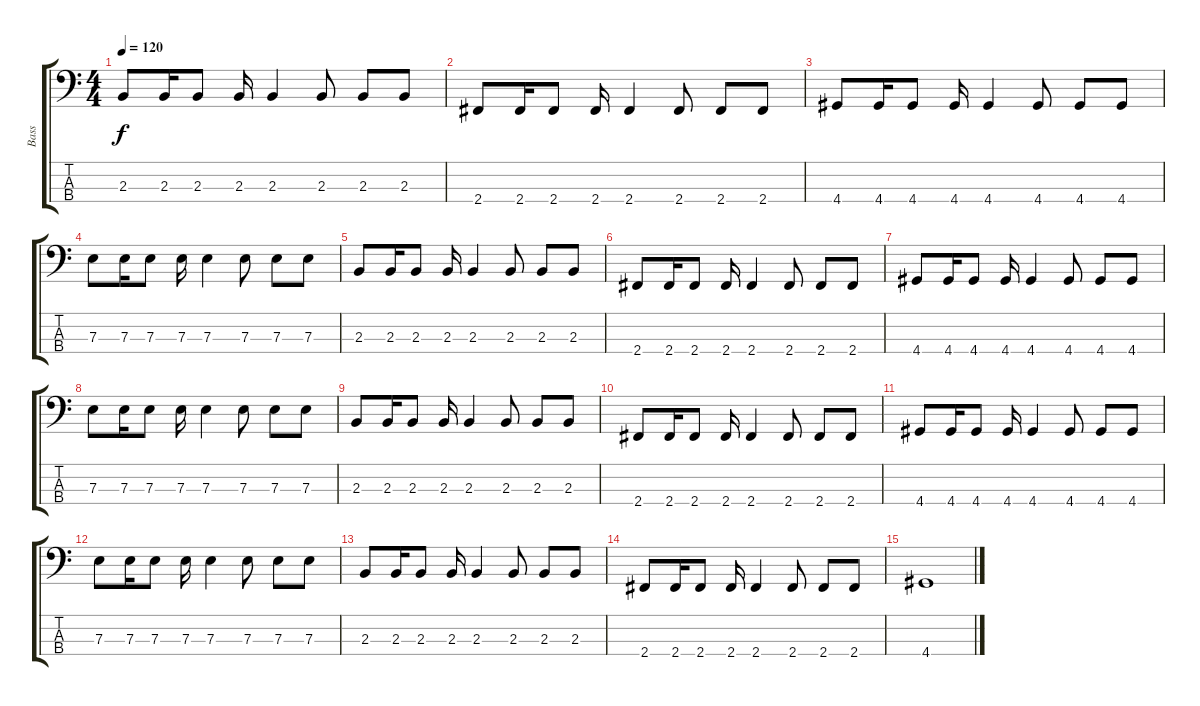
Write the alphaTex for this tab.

\track ("Bass" "Bass") {instrument electricbassfinger}
\staff {score tabs}
\tuning (G2 D2 A1 E1) {hide}
\ts (4 4)
\tempo 120
\clef f4
\ks c
2.3.8{dy f} 2.3.16 2.3.8 2.3.16 2.3.4 2.3.8 2.3.8 2.3.8 |
2.4.8 2.4.16 2.4.8 2.4.16 2.4.4 2.4.8 2.4.8 2.4.8 |
4.4.8 4.4.16 4.4.8 4.4.16 4.4.4 4.4.8 4.4.8 4.4.8 |
7.3.8 7.3.16 7.3.8 7.3.16 7.3.4 7.3.8 7.3.8 7.3.8 |
2.3.8 2.3.16 2.3.8 2.3.16 2.3.4 2.3.8 2.3.8 2.3.8 |
2.4.8 2.4.16 2.4.8 2.4.16 2.4.4 2.4.8 2.4.8 2.4.8 |
4.4.8 4.4.16 4.4.8 4.4.16 4.4.4 4.4.8 4.4.8 4.4.8 |
7.3.8 7.3.16 7.3.8 7.3.16 7.3.4 7.3.8 7.3.8 7.3.8 |
2.3.8 2.3.16 2.3.8 2.3.16 2.3.4 2.3.8 2.3.8 2.3.8 |
2.4.8 2.4.16 2.4.8 2.4.16 2.4.4 2.4.8 2.4.8 2.4.8 |
4.4.8 4.4.16 4.4.8 4.4.16 4.4.4 4.4.8 4.4.8 4.4.8 |
7.3.8 7.3.16 7.3.8 7.3.16 7.3.4 7.3.8 7.3.8 7.3.8 |
2.3.8 2.3.16 2.3.8 2.3.16 2.3.4 2.3.8 2.3.8 2.3.8 |
2.4.8 2.4.16 2.4.8 2.4.16 2.4.4 2.4.8 2.4.8 2.4.8 |
4.4.1
